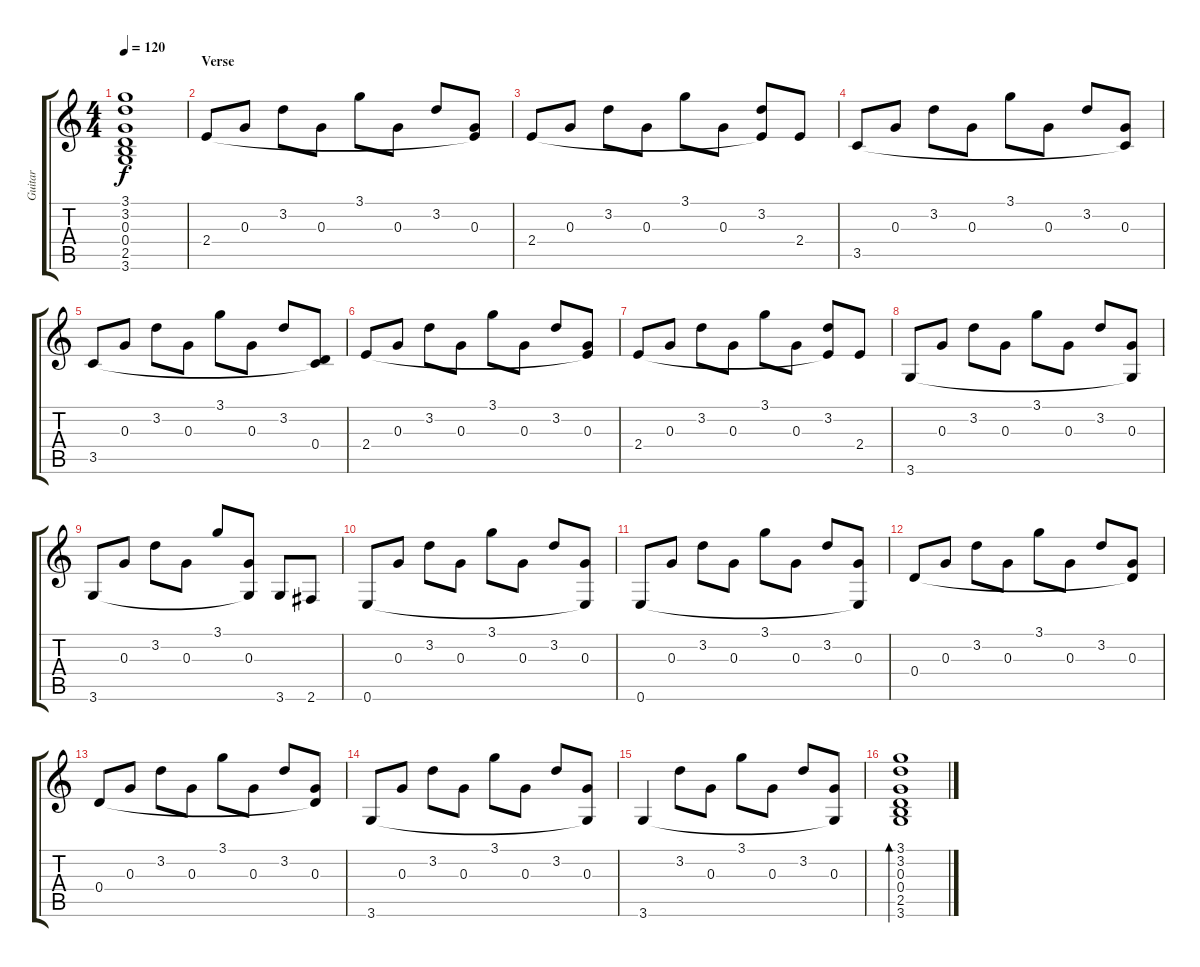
\track ("Guitar" "Guitar") {instrument acousticguitarnylon}
\staff {score tabs}
\tuning (E4 B3 G3 D3 A2 E2) {hide}
\ts (4 4)
\tempo 120
\clef g2
\ks c
(3.1{t} 3.2{t} 0.3{t} 0.4{t} 2.5{t} 3.6{t}).1{dy f} |
\section ("" "Verse")
2.4.8 0.3.8 3.2.8 0.3.8 3.1.8 0.3.8 3.2.8 (0.3 2.4{t}).8 |
2.4.8 0.3.8 3.2.8 0.3.8 3.1.8 0.3.8 (3.2 2.4{t}).8 2.4.8 |
3.5.8 0.3.8 3.2.8 0.3.8 3.1.8 0.3.8 3.2.8 (0.3 3.5{t}).8 |
3.5.8 0.3.8 3.2.8 0.3.8 3.1.8 0.3.8 3.2.8 (0.4 3.5{t}).8 |
2.4.8 0.3.8 3.2.8 0.3.8 3.1.8 0.3.8 3.2.8 (0.3 2.4{t}).8 |
2.4.8 0.3.8 3.2.8 0.3.8 3.1.8 0.3.8 (3.2 2.4{t}).8 2.4.8 |
3.6.8 0.3.8 3.2.8 0.3.8 3.1.8 0.3.8 3.2.8 (0.3 3.6{t}).8 |
3.6.8 0.3.8 3.2.8 0.3.8 3.1.8 (0.3 3.6{t}).8 3.6.8 2.6.8 |
0.6.8 0.3.8 3.2.8 0.3.8 3.1.8 0.3.8 3.2.8 (0.3 0.6{t}).8 |
0.6.8 0.3.8 3.2.8 0.3.8 3.1.8 0.3.8 3.2.8 (0.3 0.6{t}).8 |
0.4.8 0.3.8 3.2.8 0.3.8 3.1.8 0.3.8 3.2.8 (0.3 0.4{t}).8 |
0.4.8 0.3.8 3.2.8 0.3.8 3.1.8 0.3.8 3.2.8 (0.3 0.4{t}).8 |
3.6.8 0.3.8 3.2.8 0.3.8 3.1.8 0.3.8 3.2.8 (0.3 3.6{t}).8 |
3.6.4 3.2.8 0.3.8 3.1.8 0.3.8 3.2.8 (0.3 3.6{t}).8 |
(3.1 3.2 0.3 0.4 2.5 3.6).1{bd 480}
